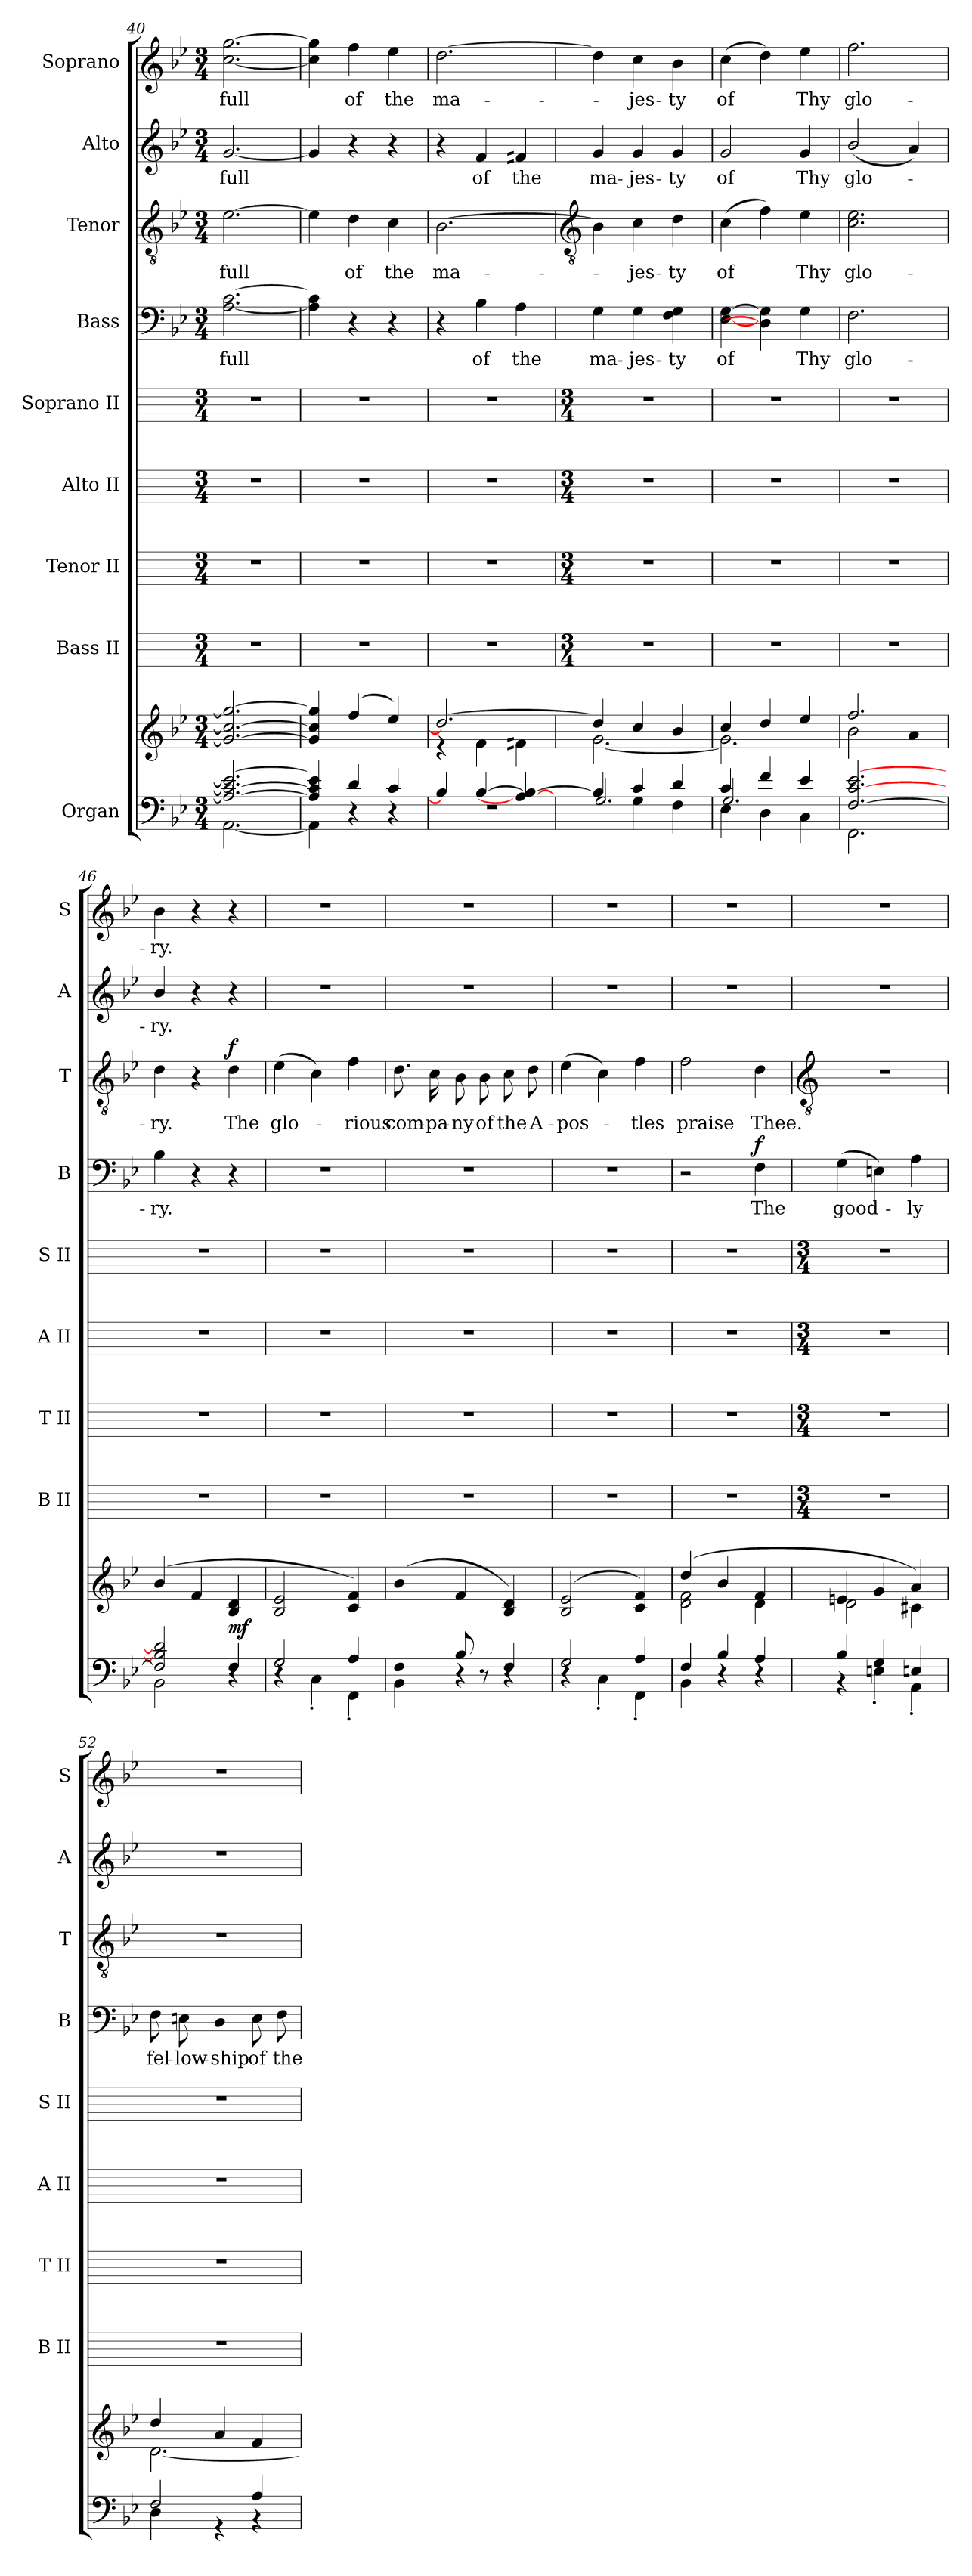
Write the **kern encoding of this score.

**kern	**kern	**dynam	**kern	**kern	**kern	**kern	**kern	**text	**dynam	**kern	**text	**dynam	**kern	**text	**kern	**text
*part9	*part9	*part9	*part8	*part7	*part6	*part5	*part4	*part4	*part4	*part3	*part3	*part3	*part2	*part2	*part1	*part1
*staff10	*staff9	*staff9/10	*staff8	*staff7	*staff6	*staff5	*staff4	*staff4	*staff4	*staff3	*staff3	*staff3	*staff2	*staff2	*staff1	*staff1
*I"Organ	*	*	*I"Bass II	*I"Tenor II	*I"Alto II	*I"Soprano II	*I"Bass	*	*	*I"Tenor	*	*	*I"Alto	*	*I"Soprano	*
*	*	*	*I'B II	*I'T II	*I'A II	*I'S II	*I'B	*	*	*I'T	*	*	*I'A	*	*I'S	*
*clefF4	*clefG2	*	*	*	*	*	*clefF4	*	*	*clefGv2	*	*	*clefG2	*	*clefG2	*
*k[b-e-]	*k[b-e-]	*	*	*	*	*	*k[b-e-]	*	*	*k[b-e-]	*	*	*k[b-e-]	*	*k[b-e-]	*
*B-:	*B-:	*	*	*	*	*	*B-:	*	*	*B-:	*	*	*B-:	*	*B-:	*
*M3/4	*M3/4	*	*M3/4	*M3/4	*M3/4	*M3/4	*M3/4	*	*	*M3/4	*	*	*M3/4	*	*M3/4	*
=40	=40	=40	=40	=40	=40	=40	=40	=40	=40	=40	=40	=40	=40	=40	=40	=40
*^	*^	*	*	*	*	*	*	*	*	*	*	*	*	*	*	*
*	*^	*	*	*	*	*	*	*	*	*	*	*	*	*	*	*	*	*
!	!	!	!	!	!	!	!	!	!	!	!LO:LY:b	!	!	!LO:LY:b	!	!	!LO:LY:b	!	!LO:LY:b
2.A/_ 2.c/_ 2.e-/_	[2.AA\	2.ryy	2.g/_ 2.cc/_ 2.gg/_	2.ryy	.	2.r	2.r	2.r	2.r	[2.A [2.c	full	.	[2.e-	full	.	[2.g	full	[2.cc [2.gg	full
=41	=41	=41	=41	=41	=41	=41	=41	=41	=41	=41	=41	=41	=41	=41	=41	=41	=41	=41	=41
4A/] 4c/] 4e-/]	4AA\]	2.ryy	4g/] 4cc/] 4gg/]	2.ryy	.	2.r	2.r	2.r	2.r	4A] 4c]	.	.	4e-]	.	.	4g]	.	4cc] 4gg]	.
!	!	!	!	!	!	!	!	!	!	!	!	!	!	!LO:LY:b	!	!	!	!	!LO:LY:b
4d/	4r	.	(>4ff/	.	.	.	.	.	.	4r	.	.	4d	of	.	4r	.	4ff	of
!	!	!	!	!	!	!	!	!	!	!	!	!	!	!LO:LY:b	!	!	!	!	!LO:LY:b
4c/	4r	.	4ee-/)	.	.	.	.	.	.	4r	.	.	4c	the	.	4r	.	4ee-	the
=42	=42	=42	=42	=42	=42	=42	=42	=42	=42	=42	=42	=42	=42	=42	=42	=42	=42	=42	=42
!	!LO:N:vis=1	!	!	!	!	!	!	!	!	!	!	!	!	!LO:LY:b	!	!	!	!	!LO:LY:b
4B-/]	2.r	2.ryy	2.dd/_	4r	.	2.r	2.r	2.r	2.r	4r	.	.	[2.B-	ma-	.	4r	.	[2.dd	ma-
!	!	!	!	!	!	!	!	!	!	!	!LO:LY:b	!	!	!	!	!	!LO:LY:b	!	!
[4B-/	.	.	.	4f\	.	.	.	.	.	4B-	of	.	.	.	.	4f	of	.	.
!	!	!	!	!	!	!	!	!	!	!	!LO:LY:b	!	!	!	!	!	!LO:LY:b	!	!
4A/_ 4B-/_	.	.	.	4f#X\	.	.	.	.	.	4A	the	.	.	.	.	4f#X	the	.	.
!!LO:LB:g=z
=43	=43	=43	=43	=43	=43	=43	=43	=43	=43	=43	=43	=43	=43	=43	=43	=43	=43	=43	=43
*	*	*	*	*	*	*	*	*	*	*	*	*	*clefGv2	*	*	*	*	*	*
*	*	*	*	*	*	*M3/4	*M3/4	*M3/4	*M3/4	*	*	*	*	*	*	*	*	*	*
!	!	!	!	!	!	!	!	!	!	!	!LO:LY:b	!	!	!	!	!	!LO:LY:b	!	!
4B-/]	4ryy	2.G	4dd/]	[2.g\	.	2.r	2.r	2.r	2.r	4G	ma-	.	4B-]	.	.	4g	ma-	4dd]	.
!	!	!	!	!	!	!	!	!	!	!	!LO:LY:b	!	!	!LO:LY:b	!	!	!LO:LY:b	!	!LO:LY:b
4c/	4G\	.	4cc/	.	.	.	.	.	.	4G	-jes-	.	4c	jes-	.	4g	-jes-	4cc	jes-
!	!	!	!	!	!	!	!	!	!	!	!LO:LY:b	!	!	!LO:LY:b	!	!	!LO:LY:b	!	!LO:LY:b
4d/	4F\	.	4b-/	.	.	.	.	.	.	4F 4G	-ty	.	4d	-ty	.	4g	-ty	4b-	-ty
=44	=44	=44	=44	=44	=44	=44	=44	=44	=44	=44	=44	=44	=44	=44	=44	=44	=44	=44	=44
!	!	!	!	!	!	!	!	!	!	!	!LO:LY:b	!	!	!LO:LY:b	!	!	!LO:LY:b	!	!LO:LY:b
4c/	4E-\	2.G	4cc/	2.g\]	.	2.r	2.r	2.r	2.r	[4E- [4G	of	.	(4c	of	.	2g	of	(>4cc	of
4f/	4D\	.	4dd/	.	.	.	.	.	.	4D] 4G]	.	.	4f)	.	.	.	.	4dd)	.
!	!	!	!	!	!	!	!	!	!	!	!LO:LY:b	!	!	!LO:LY:b	!	!	!LO:LY:b	!	!LO:LY:b
4e-/	4C\	.	4ee-/	.	.	.	.	.	.	4G	Thy	.	4e-	Thy	.	4g	Thy	4ee-	Thy
=45	=45	=45	=45	=45	=45	=45	=45	=45	=45	=45	=45	=45	=45	=45	=45	=45	=45	=45	=45
!	!	!	!	!	!	!	!	!	!	!	!LO:LY:b	!	!	!LO:LY:b	!	!	!LO:LY:b	!	!LO:LY:b
[2.F/ [2.c/ [2.e-/	2.FF\	2.ryy	2.ff/	2b-\	.	2.r	2.r	2.r	2.r	2.F	glo-	.	2.c 2.e-	glo-	.	(<2b-/	glo-	2.ff	glo-
.	.	.	.	4a\	.	.	.	.	.	.	.	.	.	.	.	4a)	.	.	.
=46	=46	=46	=46	=46	=46	=46	=46	=46	=46	=46	=46	=46	=46	=46	=46	=46	=46	=46	=46
!	!	!	!	!	!	!	!	!	!	!	!LO:LY:b	!	!	!LO:LY:b	!	!	!LO:LY:b	!	!LO:LY:b
2F/] 2B-/] 2d/]	2BB-\	2.ryy	(>4b-/	2.ryy	.	2.r	2.r	2.r	2.r	4B-	-ry.	.	4d	-ry.	.	4b-/	ry.	4b-	-ry.
.	.	.	4f/	.	.	.	.	.	.	4r	.	.	4r	.	.	4r	.	4r	.
!	!	!	!	!	!LO:DY:b	!	!	!	!	!	!	!	!	!LO:LY:b	!LO:DY:b	!	!	!	!
4F/	4r	.	4B-/ 4d/	.	mf	.	.	.	.	4r	.	.	4d	The	f	4r	.	4r	.
=47	=47	=47	=47	=47	=47	=47	=47	=47	=47	=47	=47	=47	=47	=47	=47	=47	=47	=47	=47
!	!	!	!	!	!	!	!	!	!	!LO:N:vis=1	!	!	!	!LO:LY:b	!	!LO:N:vis=1	!	!LO:N:vis=1	!
2G/	4r	2.ryy	2B-/ 2e-/	2.ryy	.	2.r	2.r	2.r	2.r	2.r	.	.	(>4e-	glo-	.	2.r	.	2.r	.
.	4C'\	.	.	.	.	.	.	.	.	.	.	.	4c)	.	.	.	.	.	.
!	!	!	!	!	!	!	!	!	!	!	!	!	!	!LO:LY:b	!	!	!	!	!
4A/	4FF'\	.	4c/ 4f/)	.	.	.	.	.	.	.	.	.	4f	rious	.	.	.	.	.
=48	=48	=48	=48	=48	=48	=48	=48	=48	=48	=48	=48	=48	=48	=48	=48	=48	=48	=48	=48
!	!	!	!	!	!	!	!	!	!	!LO:N:vis=1	!	!	!	!LO:LY:b	!	!LO:N:vis=1	!	!LO:N:vis=1	!
4F/	4BB-\	2.ryy	(>4b-/	2.ryy	.	2.r	2.r	2.r	2.r	2.r	.	.	8.d	com-	.	2.r	.	2.r	.
!	!	!	!	!	!	!	!	!	!	!	!	!	!	!LO:LY:b	!	!	!	!	!
.	.	.	.	.	.	.	.	.	.	.	.	.	16c	-pa-	.	.	.	.	.
!	!	!	!	!	!	!	!	!	!	!	!	!	!	!LO:LY:b	!	!	!	!	!
8B-/	4r	.	4f/	.	.	.	.	.	.	.	.	.	8B-	-ny	.	.	.	.	.
!	!	!	!	!	!	!	!	!	!	!	!	!	!	!LO:LY:b	!	!	!	!	!
8r	.	.	.	.	.	.	.	.	.	.	.	.	8B-	of	.	.	.	.	.
!	!	!	!	!	!	!	!	!	!	!	!	!	!	!LO:LY:b	!	!	!	!	!
4F/	4r	.	4B-/ 4d/)	.	.	.	.	.	.	.	.	.	8c	the	.	.	.	.	.
!	!	!	!	!	!	!	!	!	!	!	!	!	!	!LO:LY:b	!	!	!	!	!
.	.	.	.	.	.	.	.	.	.	.	.	.	8d	A-	.	.	.	.	.
=49	=49	=49	=49	=49	=49	=49	=49	=49	=49	=49	=49	=49	=49	=49	=49	=49	=49	=49	=49
!	!	!LO:N:vis=1	!	!	!	!	!	!	!	!LO:N:vis=1	!	!	!	!LO:LY:b	!	!LO:N:vis=1	!	!LO:N:vis=1	!
2G/	4r	2.ryy	(>2B-/ 2e-/	2.ryy	.	2.r	2.r	2.r	2.r	2.r	.	.	(>4e-	-pos-	.	2.r	.	2.r	.
.	4C'\	.	.	.	.	.	.	.	.	.	.	.	4c)	.	.	.	.	.	.
!	!	!	!	!	!	!	!	!	!	!	!	!	!	!LO:LY:b	!	!	!	!	!
4A/	4FF'\	.	4c/ 4f/)	.	.	.	.	.	.	.	.	.	4f	tles	.	.	.	.	.
=50	=50	=50	=50	=50	=50	=50	=50	=50	=50	=50	=50	=50	=50	=50	=50	=50	=50	=50	=50
!	!	!LO:N:vis=1	!	!	!	!	!	!	!	!	!	!	!	!LO:LY:b	!	!LO:N:vis=1	!	!LO:N:vis=1	!
4F/	4BB-\	2.ryy	(>4dd/	2d\ 2f\	.	2.r	2.r	2.r	2.r	2r	.	.	2f	praise	.	2.r	.	2.r	.
4B-/	4r	.	4b-/	.	.	.	.	.	.	.	.	.	.	.	.	.	.	.	.
!	!	!	!	!	!	!	!	!	!	!	!LO:LY:b	!LO:DY:b	!	!LO:LY:b	!	!	!	!	!
4A/	4r	.	4f/	4d\	.	.	.	.	.	4F	The	f	4d	Thee.	.	.	.	.	.
*v	*v	*v	*	*	*	*	*	*	*	*	*	*	*	*	*	*	*	*	*
!!LO:LB:g=z
=51	=51	=51	=51	=51	=51	=51	=51	=51	=51	=51	=51	=51	=51	=51	=51	=51	=51
*	*	*	*	*	*	*	*	*	*	*	*clefGv2	*	*	*	*	*	*
*	*	*	*	*M3/4	*M3/4	*M3/4	*M3/4	*	*	*	*	*	*	*	*	*	*
*^	*	*	*	*	*	*	*	*	*	*	*	*	*	*	*	*	*
!	!	!	!	!	!	!	!	!	!	!LO:LY:b	!	!LO:N:vis=1	!	!	!LO:N:vis=1	!	!LO:N:vis=1	!
4B-/	4r	4en/	2d\	.	2.r	2.r	2.r	2.r	(>4G	good-	.	2.r	.	.	2.r	.	2.r	.
4G/	4En'\	4g/	.	.	.	.	.	.	4En)	.	.	.	.	.	.	.	.	.
!	!	!	!	!	!	!	!	!	!	!LO:LY:b	!	!	!	!	!	!	!	!
4En/	4AA'\	4a/)	4c#X\	.	.	.	.	.	4A	ly	.	.	.	.	.	.	.	.
=52	=52	=52	=52	=52	=52	=52	=52	=52	=52	=52	=52	=52	=52	=52	=52	=52	=52	=52
!	!	!	!	!	!	!	!	!	!	!LO:LY:b	!	!LO:N:vis=1	!	!	!LO:N:vis=1	!	!LO:N:vis=1	!
2F/	4D\	4dd/	[2.d\	.	2.r	2.r	2.r	2.r	8F	fel-	.	2.r	.	.	2.r	.	2.r	.
!	!	!	!	!	!	!	!	!	!	!LO:LY:b	!	!	!	!	!	!	!	!
.	.	.	.	.	.	.	.	.	8En	-low-	.	.	.	.	.	.	.	.
!	!	!	!	!	!	!	!	!	!	!LO:LY:b	!	!	!	!	!	!	!	!
.	4r	4a/	.	.	.	.	.	.	4D	-ship	.	.	.	.	.	.	.	.
!	!	!	!	!	!	!	!	!	!	!LO:LY:b	!	!	!	!	!	!	!	!
4A/	4r	4f/	.	.	.	.	.	.	8E	of	.	.	.	.	.	.	.	.
!	!	!	!	!	!	!	!	!	!	!LO:LY:b	!	!	!	!	!	!	!	!
.	.	.	.	.	.	.	.	.	8F	the	.	.	.	.	.	.	.	.
*v	*v	*	*	*	*	*	*	*	*	*	*	*	*	*	*	*	*	*
*	*v	*v	*	*	*	*	*	*	*	*	*	*	*	*	*	*	*
=	=	=	=	=	=	=	=	=	=	=	=	=	=	=	=	=
*-	*-	*-	*-	*-	*-	*-	*-	*-	*-	*-	*-	*-	*-	*-	*-	*-
